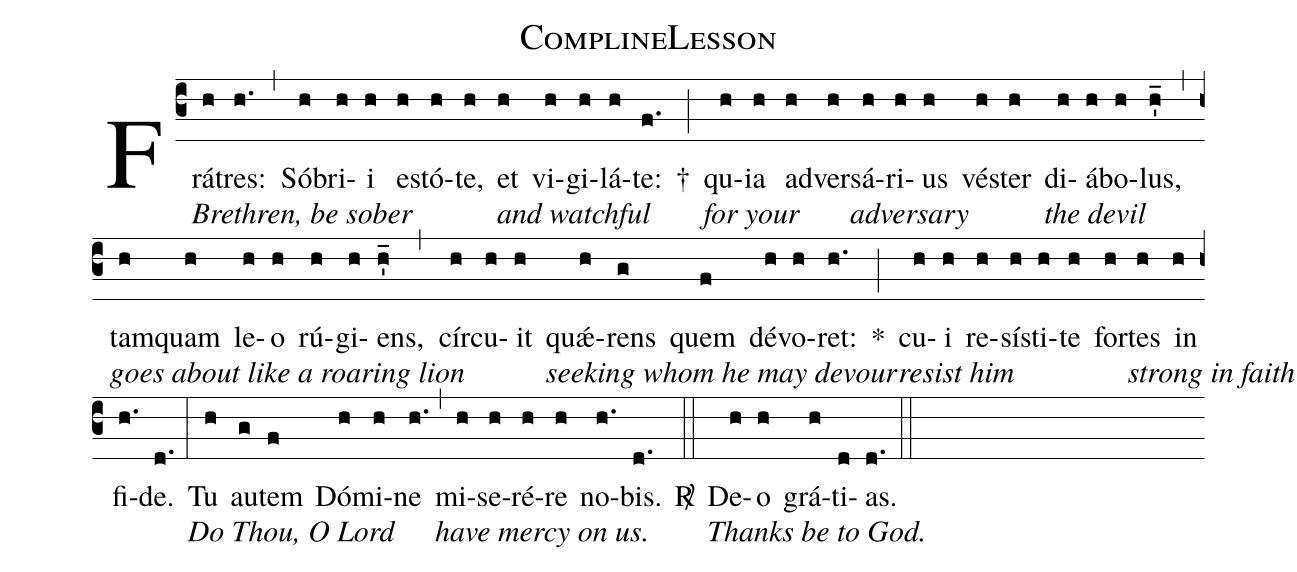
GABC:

name:ComplineLesson;
%%
(c3)Fr{á}[Brethren, be sober](h)tres:(h.) (,)
Só[](h)bri(h)i(h) e(h)stó(h)te,(h) et[and watchful](h) vi(h)gi(h)lá(h)te:(f.)  †(;)
qu[for your](h)ia(h) ad(h)ver(h)sá[adversary](h)ri(h)us(h) vé(h)ster(h) di[the devil](h)á(h)bo(h)lus,(h_') (,)
tam[goes about like a roaring lion](h)quam(h) le(h)o(h) rú(h)gi(h)ens,(h_') (,)
cír(h)cu(h)it(h) qu{<v>\'\ae</v>}[seeking whom he may devour](h)rens(g) quem(f) dé(h)vo(h)ret:(h.) *(;)
cu[resist him](h)i(h) re(h)sí(h)sti(h)te(h) for(h)tes[strong in faith](h) in(h) fi(h.)de.(d.) (:)
Tu[Do Thou, O Lord](h) au(g)tem(f) Dó(h)mi(h)ne(h.) (,)
mi[have mercy on us.](h)se(h)ré(h)re(h) no(h.)bis.(d.) {<v>\Rbar</v>}(::)
De[Thanks be to God.](h)o(h) grá(h)ti(d)as.(d.) (::)
